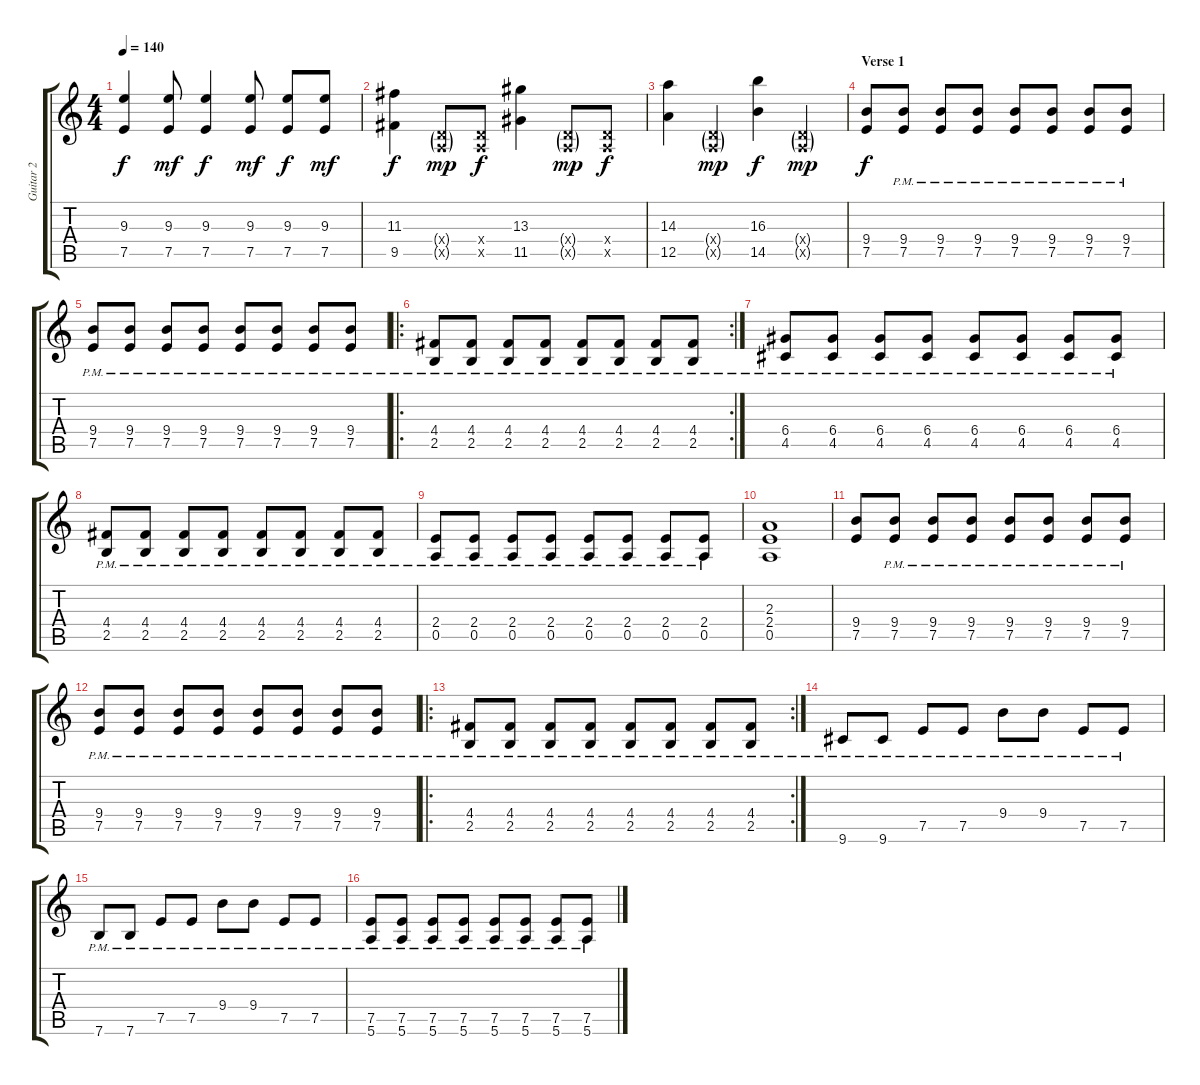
\track ("Guitar 2" "Guitar 2") {instrument distortionguitar}
\staff {score tabs}
\tuning (E4 B3 G3 D3 A2 E2) {hide}
\ts (4 4)
\tempo 140
\clef g2
\ks c
(9.3 7.5).4{dy f} (9.3 7.5).8{dy mf} (9.3 7.5).4{dy f} (9.3 7.5).8{dy mf} (9.3 7.5).8{dy f} (9.3 7.5).8{dy mf} |
(11.3 9.5).4{dy f} (0.4{g x} 0.5{g x}).8{dy mp} (0.4{x} 0.5{x}).8{dy f} (13.3 11.5).4 (0.4{g x} 0.5{g x}).8{dy mp} (0.4{x} 0.5{x}).8{dy f} |
(14.3 12.5).4 (0.4{g x} 0.5{g x}).4{dy mp} (16.3 14.5).4{dy f} (0.4{g x} 0.5{g x}).4{dy mp} |
\section ("" "Verse 1")
(9.4 7.5).8{dy f volume 7} (9.4{pm} 7.5{pm}).8 (9.4{pm} 7.5{pm}).8 (9.4{pm} 7.5{pm}).8 (9.4{pm} 7.5{pm}).8 (9.4{pm} 7.5{pm}).8 (9.4{pm} 7.5{pm}).8 (9.4{pm} 7.5{pm}).8 |
(9.4{pm} 7.5{pm}).8 (9.4{pm} 7.5{pm}).8 (9.4{pm} 7.5{pm}).8 (9.4{pm} 7.5{pm}).8 (9.4{pm} 7.5{pm}).8 (9.4{pm} 7.5{pm}).8 (9.4{pm} 7.5{pm}).8 (9.4{pm} 7.5{pm}).8 |
\ro
\rc 2
(4.4{pm} 2.5{pm}).8 (4.4{pm} 2.5{pm}).8 (4.4{pm} 2.5{pm}).8 (4.4{pm} 2.5{pm}).8 (4.4{pm} 2.5{pm}).8 (4.4{pm} 2.5{pm}).8 (4.4{pm} 2.5{pm}).8 (4.4{pm} 2.5{pm}).8 |
(6.4{pm} 4.5{pm}).8 (6.4{pm} 4.5{pm}).8 (6.4{pm} 4.5{pm}).8 (6.4{pm} 4.5{pm}).8 (6.4{pm} 4.5{pm}).8 (6.4{pm} 4.5{pm}).8 (6.4{pm} 4.5{pm}).8 (6.4{pm} 4.5{pm}).8 |
(4.4{pm} 2.5{pm}).8 (4.4{pm} 2.5{pm}).8 (4.4{pm} 2.5{pm}).8 (4.4{pm} 2.5{pm}).8 (4.4{pm} 2.5{pm}).8 (4.4{pm} 2.5{pm}).8 (4.4{pm} 2.5{pm}).8 (4.4{pm} 2.5{pm}).8 |
(2.4{pm} 0.5{pm}).8 (2.4{pm} 0.5{pm}).8 (2.4{pm} 0.5{pm}).8 (2.4{pm} 0.5{pm}).8 (2.4{pm} 0.5{pm}).8 (2.4{pm} 0.5{pm}).8 (2.4{pm} 0.5{pm}).8 (2.4{pm} 0.5{pm}).8 |
(2.3 2.4 0.5).1 |
(9.4 7.5).8{volume 12} (9.4{pm} 7.5{pm}).8 (9.4{pm} 7.5{pm}).8 (9.4{pm} 7.5{pm}).8 (9.4{pm} 7.5{pm}).8 (9.4{pm} 7.5{pm}).8 (9.4{pm} 7.5{pm}).8 (9.4{pm} 7.5{pm}).8 |
(9.4{pm} 7.5{pm}).8 (9.4{pm} 7.5{pm}).8 (9.4{pm} 7.5{pm}).8 (9.4{pm} 7.5{pm}).8 (9.4{pm} 7.5{pm}).8 (9.4{pm} 7.5{pm}).8 (9.4{pm} 7.5{pm}).8 (9.4{pm} 7.5{pm}).8 |
\ro
\rc 2
(4.4{pm} 2.5{pm}).8 (4.4{pm} 2.5{pm}).8 (4.4{pm} 2.5{pm}).8 (4.4{pm} 2.5{pm}).8 (4.4{pm} 2.5{pm}).8 (4.4{pm} 2.5{pm}).8 (4.4{pm} 2.5{pm}).8 (4.4{pm} 2.5{pm}).8 |
9.6{pm}.8 9.6{pm}.8 7.5{pm}.8 7.5{pm}.8 9.4{pm}.8 9.4{pm}.8 7.5{pm}.8 7.5{pm}.8 |
7.6{pm}.8 7.6{pm}.8 7.5{pm}.8 7.5{pm}.8 9.4{pm}.8 9.4{pm}.8 7.5{pm}.8 7.5{pm}.8 |
(7.5 5.6{pm}).8 (7.5 5.6{pm}).8 (7.5 5.6{pm}).8 (7.5 5.6{pm}).8 (7.5 5.6{pm}).8 (7.5 5.6{pm}).8 (7.5 5.6{pm}).8 (7.5 5.6{pm}).8
